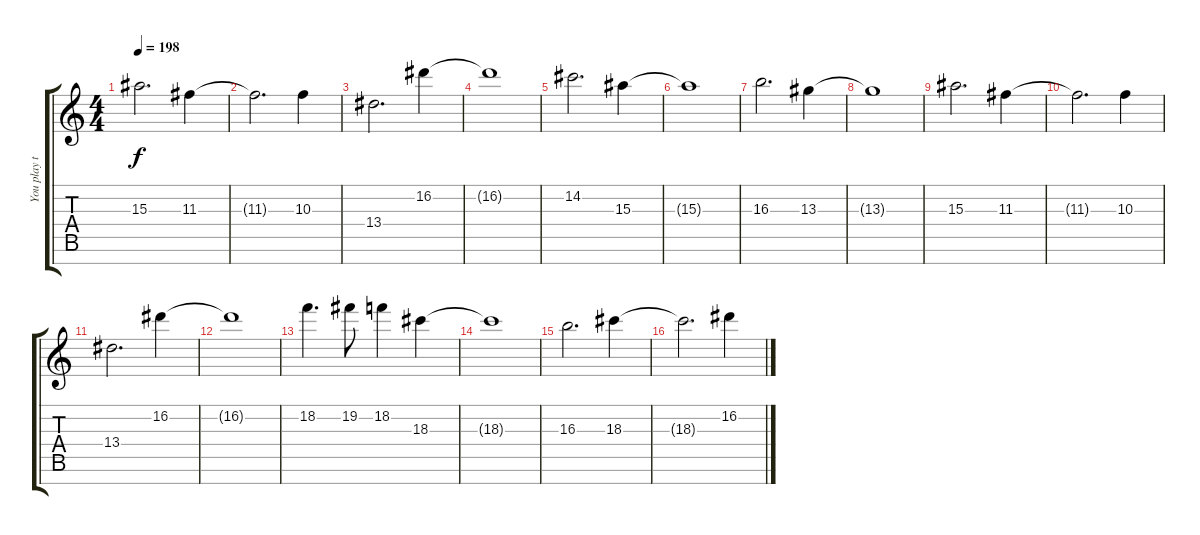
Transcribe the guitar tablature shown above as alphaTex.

\track ("You play this" "You play t") {instrument distortionguitar}
\staff {score tabs}
\tuning (E4 B3 G3 D3 A2 E2 B1) {hide}
\ts (4 4)
\tempo 198
\clef g2
\ks c
15.3.2{d dy f} 11.3.4 |
11.3{t}.2{d} 10.3.4 |
13.4.2{d} 16.2.4 |
16.2{t}.1 |
14.2.2{d} 15.3.4 |
15.3{t}.1 |
16.3.2{d} 13.3.4 |
13.3{t}.1 |
15.3.2{d} 11.3.4 |
11.3{t}.2{d} 10.3.4 |
13.4.2{d} 16.2.4 |
16.2{t}.1 |
18.2.4{d} 19.2.8 18.2.4 18.3.4 |
18.3{t}.1 |
16.3.2{d} 18.3.4 |
18.3{t}.2{d} 16.2.4
